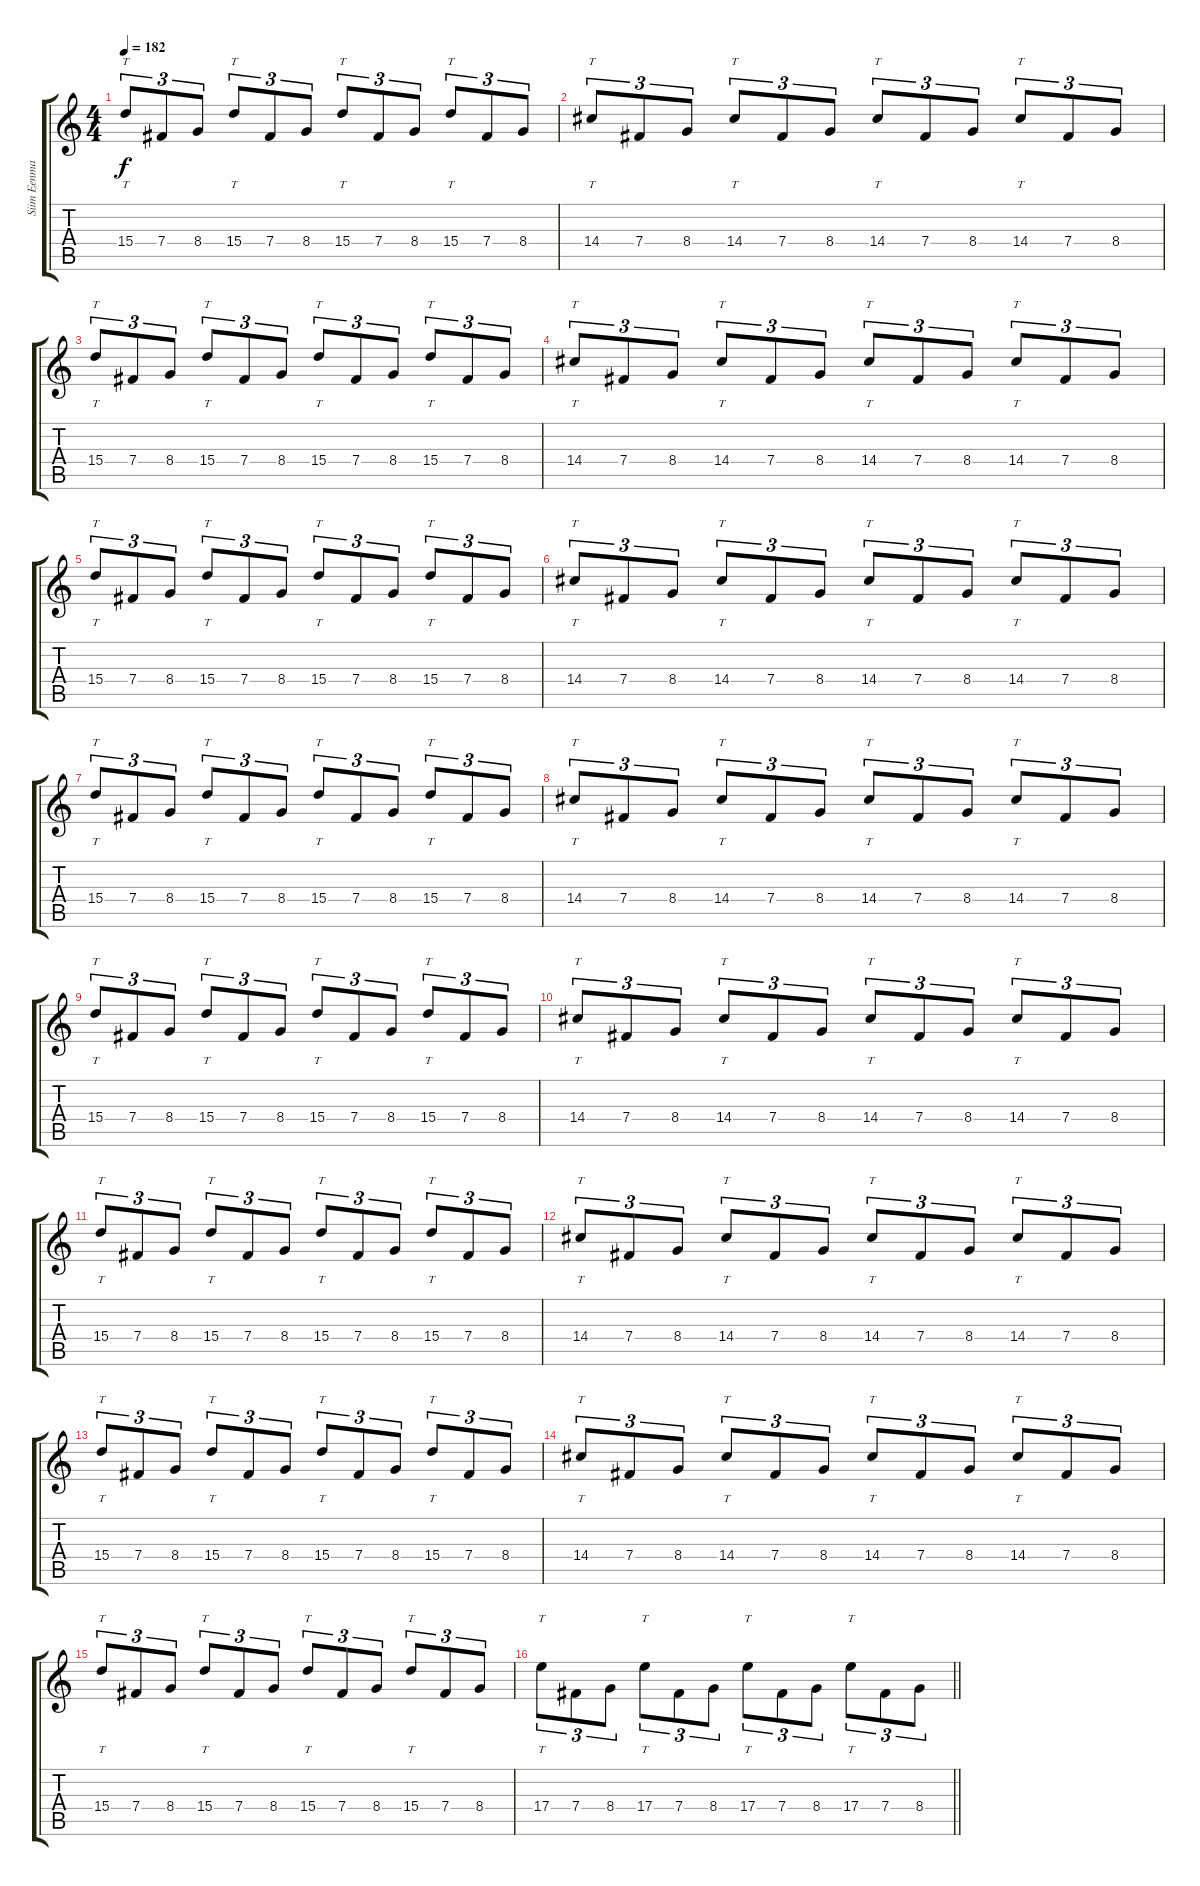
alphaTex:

\track ("Siim Eenma" "Siim Eenma") {instrument distortionguitar}
\staff {score tabs}
\tuning (Db4 Ab3 E3 B2 Gb2 B1) {hide}
\ts (4 4)
\tempo 182
\clef g2
\ks c
15.4.8{tt tu (3 2) dy f} 7.4.8{tu (3 2)} 8.4.8{tu (3 2)} 15.4.8{tt tu (3 2)} 7.4.8{tu (3 2)} 8.4.8{tu (3 2)} 15.4.8{tt tu (3 2)} 7.4.8{tu (3 2)} 8.4.8{tu (3 2)} 15.4.8{tt tu (3 2)} 7.4.8{tu (3 2)} 8.4.8{tu (3 2)} |
14.4.8{tt tu (3 2)} 7.4.8{tu (3 2)} 8.4.8{tu (3 2)} 14.4.8{tt tu (3 2)} 7.4.8{tu (3 2)} 8.4.8{tu (3 2)} 14.4.8{tt tu (3 2)} 7.4.8{tu (3 2)} 8.4.8{tu (3 2)} 14.4.8{tt tu (3 2)} 7.4.8{tu (3 2)} 8.4.8{tu (3 2)} |
15.4.8{tt tu (3 2)} 7.4.8{tu (3 2)} 8.4.8{tu (3 2)} 15.4.8{tt tu (3 2)} 7.4.8{tu (3 2)} 8.4.8{tu (3 2)} 15.4.8{tt tu (3 2)} 7.4.8{tu (3 2)} 8.4.8{tu (3 2)} 15.4.8{tt tu (3 2)} 7.4.8{tu (3 2)} 8.4.8{tu (3 2)} |
14.4.8{tt tu (3 2)} 7.4.8{tu (3 2)} 8.4.8{tu (3 2)} 14.4.8{tt tu (3 2)} 7.4.8{tu (3 2)} 8.4.8{tu (3 2)} 14.4.8{tt tu (3 2)} 7.4.8{tu (3 2)} 8.4.8{tu (3 2)} 14.4.8{tt tu (3 2)} 7.4.8{tu (3 2)} 8.4.8{tu (3 2)} |
15.4.8{tt tu (3 2)} 7.4.8{tu (3 2)} 8.4.8{tu (3 2)} 15.4.8{tt tu (3 2)} 7.4.8{tu (3 2)} 8.4.8{tu (3 2)} 15.4.8{tt tu (3 2)} 7.4.8{tu (3 2)} 8.4.8{tu (3 2)} 15.4.8{tt tu (3 2)} 7.4.8{tu (3 2)} 8.4.8{tu (3 2)} |
14.4.8{tt tu (3 2)} 7.4.8{tu (3 2)} 8.4.8{tu (3 2)} 14.4.8{tt tu (3 2)} 7.4.8{tu (3 2)} 8.4.8{tu (3 2)} 14.4.8{tt tu (3 2)} 7.4.8{tu (3 2)} 8.4.8{tu (3 2)} 14.4.8{tt tu (3 2)} 7.4.8{tu (3 2)} 8.4.8{tu (3 2)} |
15.4.8{tt tu (3 2)} 7.4.8{tu (3 2)} 8.4.8{tu (3 2)} 15.4.8{tt tu (3 2)} 7.4.8{tu (3 2)} 8.4.8{tu (3 2)} 15.4.8{tt tu (3 2)} 7.4.8{tu (3 2)} 8.4.8{tu (3 2)} 15.4.8{tt tu (3 2)} 7.4.8{tu (3 2)} 8.4.8{tu (3 2)} |
14.4.8{tt tu (3 2)} 7.4.8{tu (3 2)} 8.4.8{tu (3 2)} 14.4.8{tt tu (3 2)} 7.4.8{tu (3 2)} 8.4.8{tu (3 2)} 14.4.8{tt tu (3 2)} 7.4.8{tu (3 2)} 8.4.8{tu (3 2)} 14.4.8{tt tu (3 2)} 7.4.8{tu (3 2)} 8.4.8{tu (3 2)} |
15.4.8{tt tu (3 2)} 7.4.8{tu (3 2)} 8.4.8{tu (3 2)} 15.4.8{tt tu (3 2)} 7.4.8{tu (3 2)} 8.4.8{tu (3 2)} 15.4.8{tt tu (3 2)} 7.4.8{tu (3 2)} 8.4.8{tu (3 2)} 15.4.8{tt tu (3 2)} 7.4.8{tu (3 2)} 8.4.8{tu (3 2)} |
14.4.8{tt tu (3 2)} 7.4.8{tu (3 2)} 8.4.8{tu (3 2)} 14.4.8{tt tu (3 2)} 7.4.8{tu (3 2)} 8.4.8{tu (3 2)} 14.4.8{tt tu (3 2)} 7.4.8{tu (3 2)} 8.4.8{tu (3 2)} 14.4.8{tt tu (3 2)} 7.4.8{tu (3 2)} 8.4.8{tu (3 2)} |
15.4.8{tt tu (3 2)} 7.4.8{tu (3 2)} 8.4.8{tu (3 2)} 15.4.8{tt tu (3 2)} 7.4.8{tu (3 2)} 8.4.8{tu (3 2)} 15.4.8{tt tu (3 2)} 7.4.8{tu (3 2)} 8.4.8{tu (3 2)} 15.4.8{tt tu (3 2)} 7.4.8{tu (3 2)} 8.4.8{tu (3 2)} |
14.4.8{tt tu (3 2)} 7.4.8{tu (3 2)} 8.4.8{tu (3 2)} 14.4.8{tt tu (3 2)} 7.4.8{tu (3 2)} 8.4.8{tu (3 2)} 14.4.8{tt tu (3 2)} 7.4.8{tu (3 2)} 8.4.8{tu (3 2)} 14.4.8{tt tu (3 2)} 7.4.8{tu (3 2)} 8.4.8{tu (3 2)} |
15.4.8{tt tu (3 2)} 7.4.8{tu (3 2)} 8.4.8{tu (3 2)} 15.4.8{tt tu (3 2)} 7.4.8{tu (3 2)} 8.4.8{tu (3 2)} 15.4.8{tt tu (3 2)} 7.4.8{tu (3 2)} 8.4.8{tu (3 2)} 15.4.8{tt tu (3 2)} 7.4.8{tu (3 2)} 8.4.8{tu (3 2)} |
14.4.8{tt tu (3 2)} 7.4.8{tu (3 2)} 8.4.8{tu (3 2)} 14.4.8{tt tu (3 2)} 7.4.8{tu (3 2)} 8.4.8{tu (3 2)} 14.4.8{tt tu (3 2)} 7.4.8{tu (3 2)} 8.4.8{tu (3 2)} 14.4.8{tt tu (3 2)} 7.4.8{tu (3 2)} 8.4.8{tu (3 2)} |
15.4.8{tt tu (3 2)} 7.4.8{tu (3 2)} 8.4.8{tu (3 2)} 15.4.8{tt tu (3 2)} 7.4.8{tu (3 2)} 8.4.8{tu (3 2)} 15.4.8{tt tu (3 2)} 7.4.8{tu (3 2)} 8.4.8{tu (3 2)} 15.4.8{tt tu (3 2)} 7.4.8{tu (3 2)} 8.4.8{tu (3 2)} |
\barLineRight lightlight
17.4.8{tt tu (3 2)} 7.4.8{tu (3 2)} 8.4.8{tu (3 2)} 17.4.8{tt tu (3 2)} 7.4.8{tu (3 2)} 8.4.8{tu (3 2)} 17.4.8{tt tu (3 2)} 7.4.8{tu (3 2)} 8.4.8{tu (3 2)} 17.4.8{tt tu (3 2)} 7.4.8{tu (3 2)} 8.4.8{tu (3 2)}
